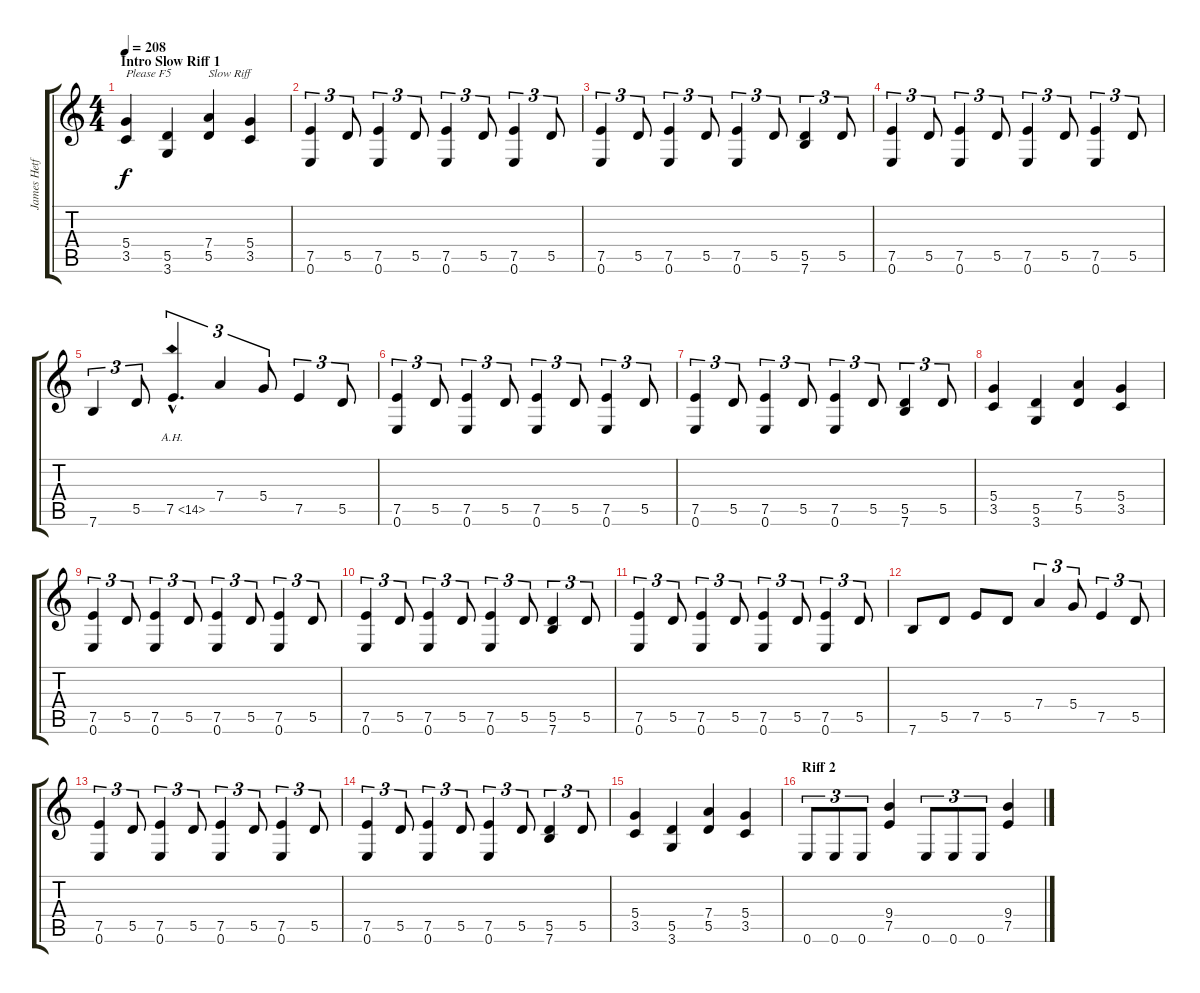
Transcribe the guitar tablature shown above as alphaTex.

\track ("James Hetfield (Guitar 1)" "James Hetf") {instrument distortionguitar}
\staff {score tabs}
\tuning (E4 B3 G3 D3 A2 E2) {hide}
\ts (4 4)
\section ("" "Intro Slow Riff 1")
\tempo 208
\clef g2
\ks c
(5.4 3.5).4{txt "Please F5" dy f instrument distortionguitar} (5.5 3.6).4 (7.4 5.5).4{txt "Slow Riff"} (5.4 3.5).4 |
(7.5 0.6).4{tu (3 2)} 5.5.8{tu (3 2)} (7.5 0.6).4{tu (3 2)} 5.5.8{tu (3 2)} (7.5 0.6).4{tu (3 2)} 5.5.8{tu (3 2)} (7.5 0.6).4{tu (3 2)} 5.5.8{tu (3 2)} |
(7.5 0.6).4{tu (3 2)} 5.5.8{tu (3 2)} (7.5 0.6).4{tu (3 2)} 5.5.8{tu (3 2)} (7.5 0.6).4{tu (3 2)} 5.5.8{tu (3 2)} (5.5 7.6).4{tu (3 2)} 5.5.8{tu (3 2)} |
(7.5 0.6).4{tu (3 2)} 5.5.8{tu (3 2)} (7.5 0.6).4{tu (3 2)} 5.5.8{tu (3 2)} (7.5 0.6).4{tu (3 2)} 5.5.8{tu (3 2)} (7.5 0.6).4{tu (3 2)} 5.5.8{tu (3 2)} |
7.6.4{tu (3 2)} 5.5.8{tu (3 2)} 7.5{ah 7 hac}.4{d tu (3 2)} 7.4.4{tu (3 2)} 5.4.8{tu (3 2)} 7.5.4{tu (3 2)} 5.5.8{tu (3 2)} |
(7.5 0.6).4{tu (3 2)} 5.5.8{tu (3 2)} (7.5 0.6).4{tu (3 2)} 5.5.8{tu (3 2)} (7.5 0.6).4{tu (3 2)} 5.5.8{tu (3 2)} (7.5 0.6).4{tu (3 2)} 5.5.8{tu (3 2)} |
(7.5 0.6).4{tu (3 2)} 5.5.8{tu (3 2)} (7.5 0.6).4{tu (3 2)} 5.5.8{tu (3 2)} (7.5 0.6).4{tu (3 2)} 5.5.8{tu (3 2)} (5.5 7.6).4{tu (3 2)} 5.5.8{tu (3 2)} |
(5.4 3.5).4 (5.5 3.6).4 (7.4 5.5).4 (5.4 3.5).4 |
(7.5 0.6).4{tu (3 2)} 5.5.8{tu (3 2)} (7.5 0.6).4{tu (3 2)} 5.5.8{tu (3 2)} (7.5 0.6).4{tu (3 2)} 5.5.8{tu (3 2)} (7.5 0.6).4{tu (3 2)} 5.5.8{tu (3 2)} |
(7.5 0.6).4{tu (3 2)} 5.5.8{tu (3 2)} (7.5 0.6).4{tu (3 2)} 5.5.8{tu (3 2)} (7.5 0.6).4{tu (3 2)} 5.5.8{tu (3 2)} (5.5 7.6).4{tu (3 2)} 5.5.8{tu (3 2)} |
(7.5 0.6).4{tu (3 2)} 5.5.8{tu (3 2)} (7.5 0.6).4{tu (3 2)} 5.5.8{tu (3 2)} (7.5 0.6).4{tu (3 2)} 5.5.8{tu (3 2)} (7.5 0.6).4{tu (3 2)} 5.5.8{tu (3 2)} |
7.6.8 5.5.8 7.5.8 5.5.8 7.4.4{tu (3 2)} 5.4.8{tu (3 2)} 7.5.4{tu (3 2)} 5.5.8{tu (3 2)} |
(7.5 0.6).4{tu (3 2)} 5.5.8{tu (3 2)} (7.5 0.6).4{tu (3 2)} 5.5.8{tu (3 2)} (7.5 0.6).4{tu (3 2)} 5.5.8{tu (3 2)} (7.5 0.6).4{tu (3 2)} 5.5.8{tu (3 2)} |
(7.5 0.6).4{tu (3 2)} 5.5.8{tu (3 2)} (7.5 0.6).4{tu (3 2)} 5.5.8{tu (3 2)} (7.5 0.6).4{tu (3 2)} 5.5.8{tu (3 2)} (5.5 7.6).4{tu (3 2)} 5.5.8{tu (3 2)} |
(5.4 3.5).4 (5.5 3.6).4 (7.4 5.5).4 (5.4 3.5).4 |
\section ("" "Riff 2")
0.6.8{tu (3 2)} 0.6.8{tu (3 2)} 0.6.8{tu (3 2)} (9.4 7.5).4 0.6.8{tu (3 2)} 0.6.8{tu (3 2)} 0.6.8{tu (3 2)} (9.4 7.5).4
